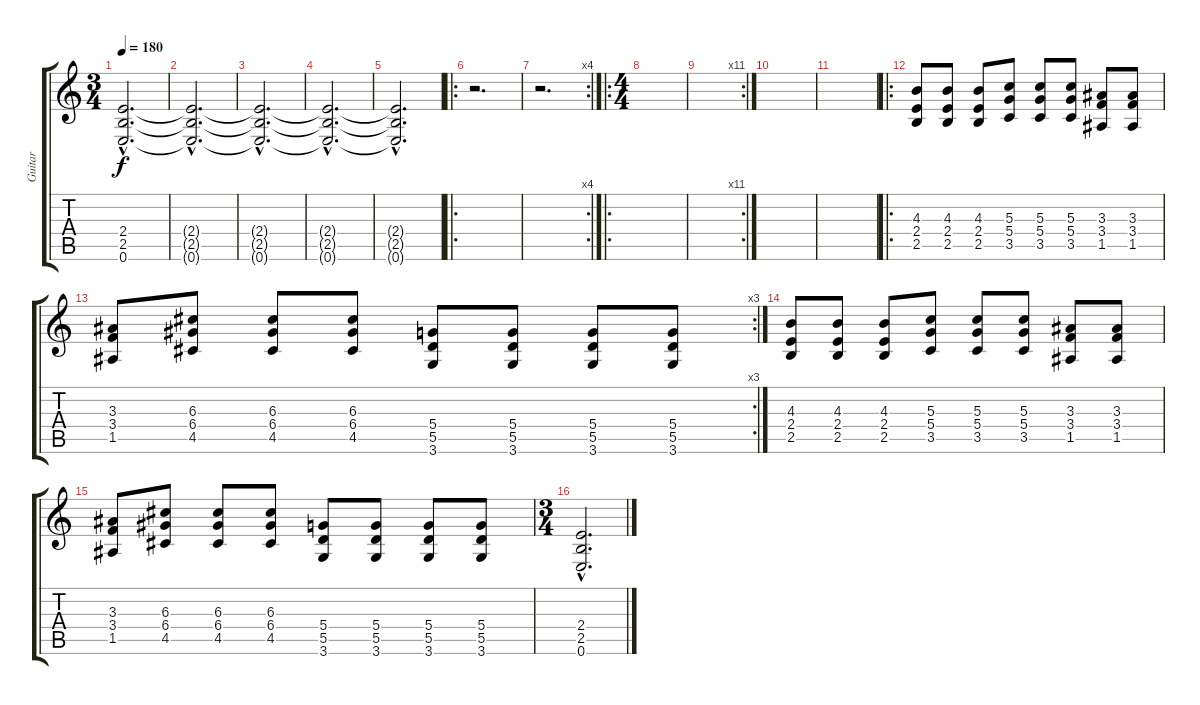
\track ("Guitar" "Guitar") {instrument overdrivenguitar}
\staff {score tabs}
\tuning (E4 B3 G3 D3 A2 E2) {hide}
\ts (3 4)
\tempo 180
\clef g2
\ks c
(2.4{hac t} 2.5{hac t} 0.6{hac t}).2{d dy f} |
(2.4{hac t} 2.5{hac t} 0.6{hac t}).2{d} |
(2.4{hac t} 2.5{hac t} 0.6{hac t}).2{d} |
(2.4{hac t} 2.5{hac t} 0.6{hac t}).2{d} |
(2.4{hac t} 2.5{hac t} 0.6{hac t}).2{d} |
\ro
r.2{d} |
\rc 4
r.2{d} |
\ro
\ts (4 4)
|
\rc 11
|
|
|
\ro
(4.3 2.4 2.5).8 (4.3 2.4 2.5).8 (4.3 2.4 2.5).8 (5.3 5.4 3.5).8 (5.3 5.4 3.5).8 (5.3 5.4 3.5).8 (3.3 3.4 1.5).8 (3.3 3.4 1.5).8 |
\rc 3
(3.3 3.4 1.5).8 (6.3 6.4 4.5).8 (6.3 6.4 4.5).8 (6.3 6.4 4.5).8 (5.4 5.5 3.6).8 (5.4 5.5 3.6).8 (5.4 5.5 3.6).8 (5.4 5.5 3.6).8 |
(4.3 2.4 2.5).8 (4.3 2.4 2.5).8 (4.3 2.4 2.5).8 (5.3 5.4 3.5).8 (5.3 5.4 3.5).8 (5.3 5.4 3.5).8 (3.3 3.4 1.5).8 (3.3 3.4 1.5).8 |
(3.3 3.4 1.5).8 (6.3 6.4 4.5).8 (6.3 6.4 4.5).8 (6.3 6.4 4.5).8 (5.4 5.5 3.6).8 (5.4 5.5 3.6).8 (5.4 5.5 3.6).8 (5.4 5.5 3.6).8 |
\ts (3 4)
(2.4{hac} 2.5{hac} 0.6{hac}).2{d}
